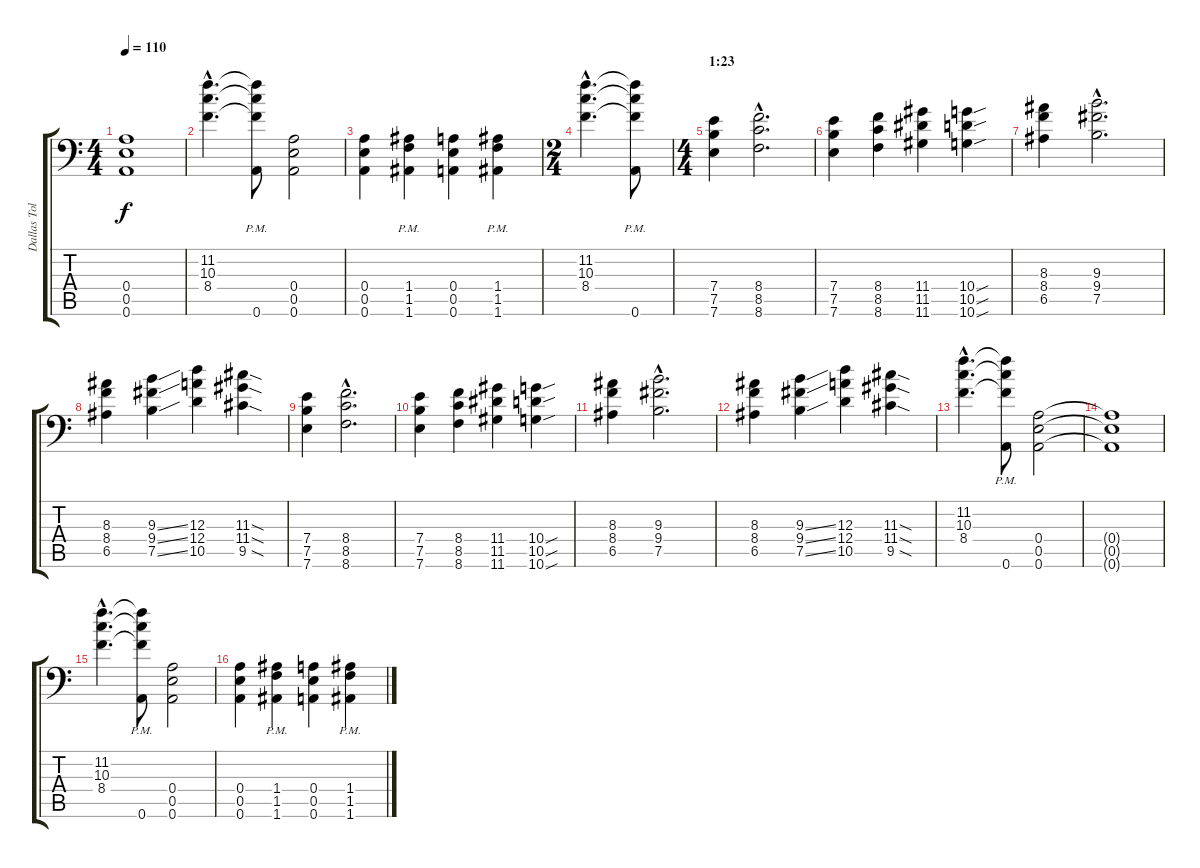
\track ("Dallas Toler-Wade" "Dallas Tol") {instrument distortionguitar}
\staff {score tabs}
\tuning (B3 Gb3 D3 A2 E2 A1) {hide}
\ts (4 4)
\tempo 110
\clef f4
\ks c
(0.4{t} 0.5{t} 0.6{t}).1{dy f} |
(11.2{hac} 10.3{hac} 8.4{hac}).4{d} (11.2{t} 10.3{t} 8.4{t} 0.6{pm}).8 (0.4 0.5 0.6).2 |
(0.4 0.5 0.6).4 (1.4{pm} 1.5{pm} 1.6{pm}).4 (0.4 0.5 0.6).4 (1.4{pm} 1.5{pm} 1.6{pm}).4 |
\ts (2 4)
(11.2{hac} 10.3{hac} 8.4{hac}).4{d} (11.2{t} 10.3{t} 8.4{t} 0.6{pm}).8 |
\ts (4 4)
\section ("" "1:23")
(7.4 7.5 7.6).4 (8.4{hac} 8.5{hac} 8.6{hac}).2{d} |
(7.4 7.5 7.6).4 (8.4 8.5 8.6).4 (11.4 11.5 11.6).4 (10.4{sou} 10.5{sou} 10.6{sou}).4 |
(8.3 8.4 6.5).4 (9.3{hac} 9.4{hac} 7.5{hac}).2{d} |
(8.3 8.4 6.5).4 (9.3{ss} 9.4{ss} 7.5{ss}).4 (12.3 12.4 10.5).4 (11.3{sod} 11.4{sod} 9.5{sod}).4 |
(7.4 7.5 7.6).4 (8.4{hac} 8.5{hac} 8.6{hac}).2{d} |
(7.4 7.5 7.6).4 (8.4 8.5 8.6).4 (11.4 11.5 11.6).4 (10.4{sou} 10.5{sou} 10.6{sou}).4 |
(8.3 8.4 6.5).4 (9.3{hac} 9.4{hac} 7.5{hac}).2{d} |
(8.3 8.4 6.5).4 (9.3{ss} 9.4{ss} 7.5{ss}).4 (12.3 12.4 10.5).4 (11.3{sod} 11.4{sod} 9.5{sod}).4 |
(11.2{hac} 10.3{hac} 8.4{hac}).4{d} (11.2{t} 10.3{t} 8.4{t} 0.6{pm}).8 (0.4 0.5 0.6).2 |
(0.4{t} 0.5{t} 0.6{t}).1 |
(11.2{hac} 10.3{hac} 8.4{hac}).4{d} (11.2{t} 10.3{t} 8.4{t} 0.6{pm}).8 (0.4 0.5 0.6).2 |
(0.4 0.5 0.6).4 (1.4{pm} 1.5{pm} 1.6{pm}).4 (0.4 0.5 0.6).4 (1.4{pm} 1.5{pm} 1.6{pm}).4
